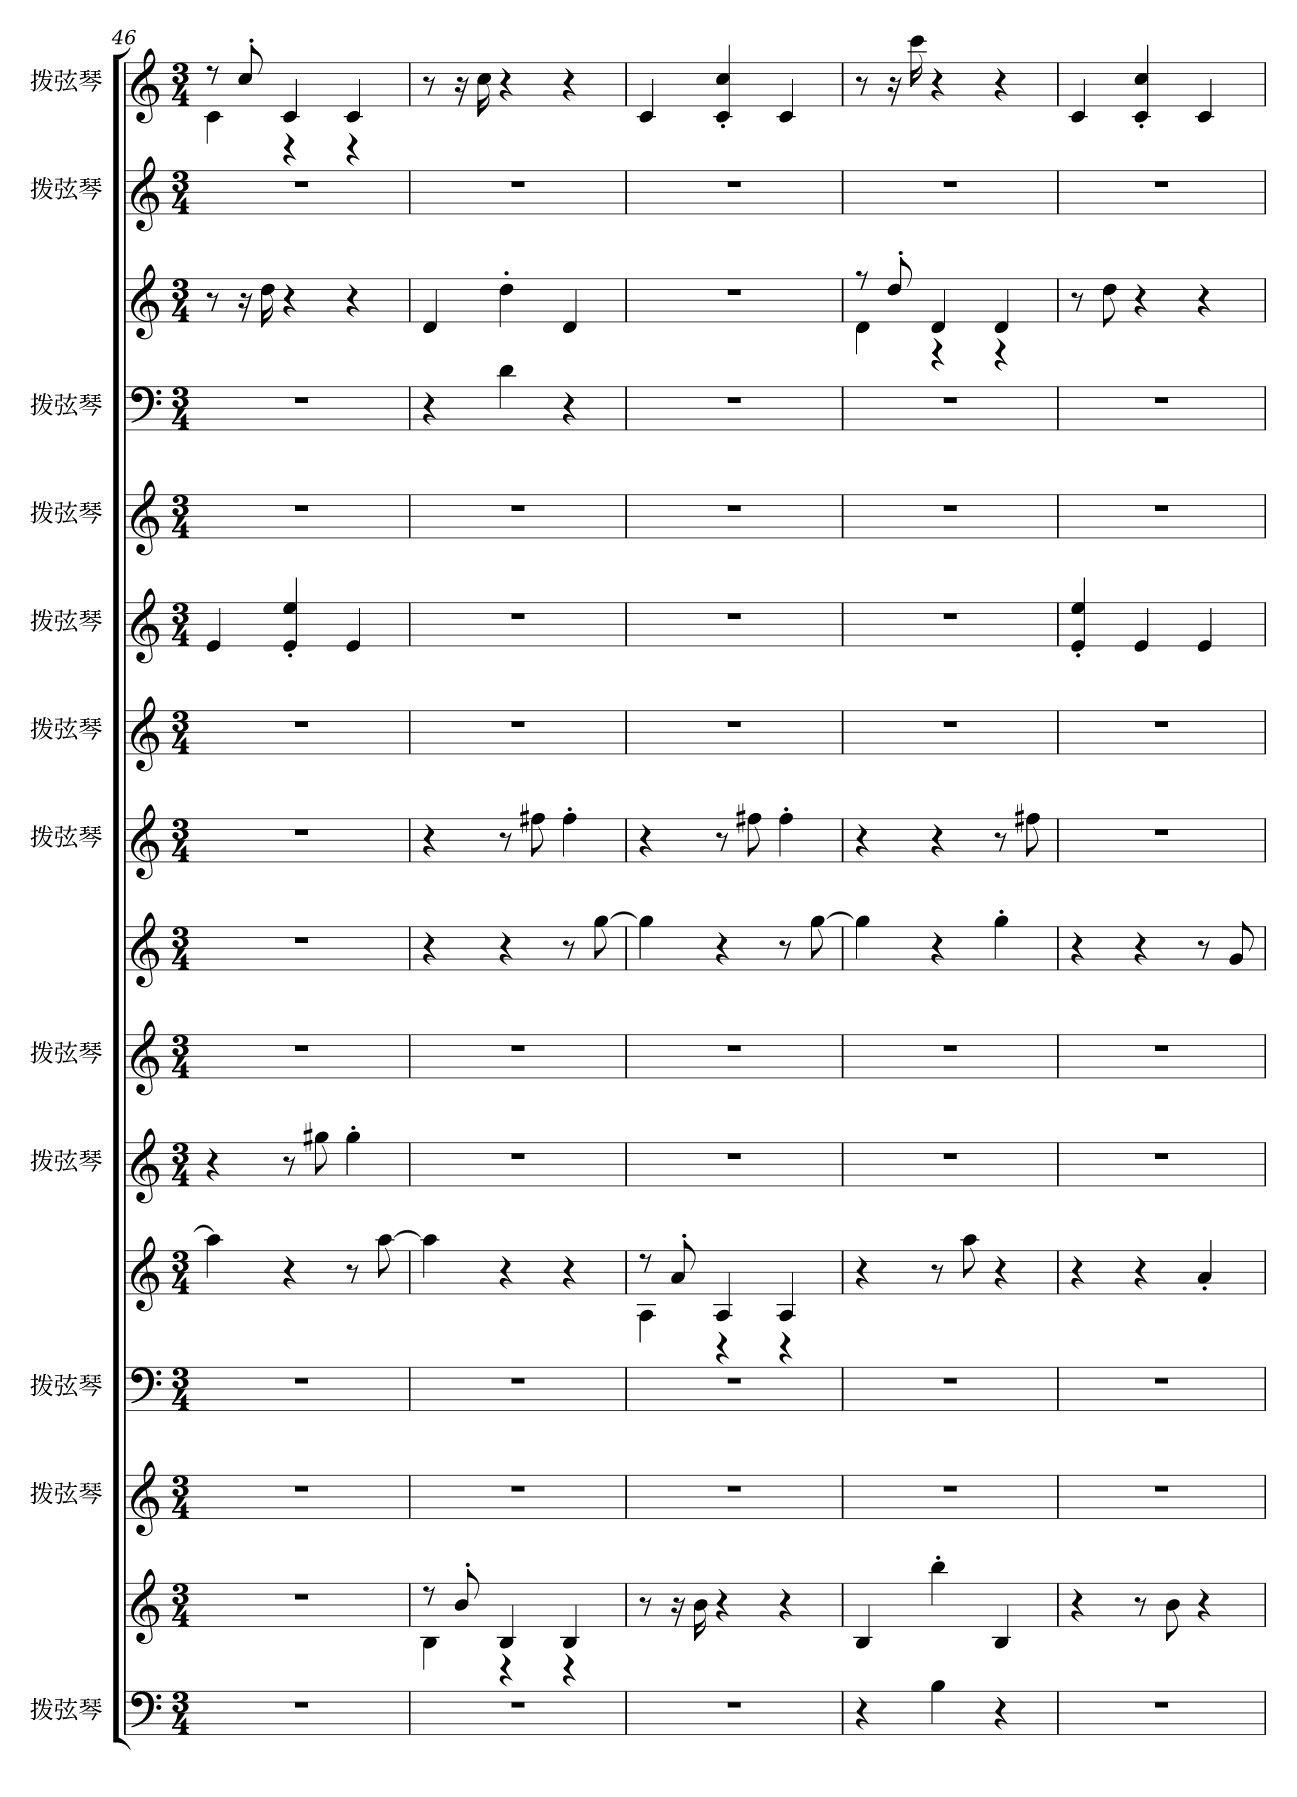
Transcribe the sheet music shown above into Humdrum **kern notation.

**kern	**kern	**kern	**kern	**kern	**kern	**kern	**kern	**kern	**kern	**kern	**kern	**kern	**kern	**kern	**kern
*part12	*part12	*part11	*part10	*part10	*part9	*part8	*part8	*part7	*part6	*part5	*part4	*part3	*part3	*part2	*part1
*staff16	*staff15	*staff14	*staff13	*staff12	*staff11	*staff10	*staff9	*staff8	*staff7	*staff6	*staff5	*staff4	*staff3	*staff2	*staff1
*I"拨弦琴	*	*I"拨弦琴	*I"拨弦琴	*	*I"拨弦琴	*I"拨弦琴	*	*I"拨弦琴	*I"拨弦琴	*I"拨弦琴	*I"拨弦琴	*I"拨弦琴	*	*I"拨弦琴	*I"拨弦琴
*clefF4	*clefG2	*clefG2	*clefF4	*clefG2	*clefG2	*clefG2	*clefG2	*clefG2	*clefG2	*clefG2	*clefG2	*clefF4	*clefG2	*clefG2	*clefG2
*k[]	*k[]	*k[]	*k[]	*k[]	*k[]	*k[]	*k[]	*k[]	*k[]	*k[]	*k[]	*k[]	*k[]	*k[]	*k[]
*M3/4	*M3/4	*M3/4	*M3/4	*M3/4	*M3/4	*M3/4	*M3/4	*M3/4	*M3/4	*M3/4	*M3/4	*M3/4	*M3/4	*M3/4	*M3/4
=46	=46	=46	=46	=46	=46	=46	=46	=46	=46	=46	=46	=46	=46	=46	=46
*	*	*	*	*	*	*	*	*	*	*	*	*	*	*	*^
2.r	2.r	2.r	2.r	4aa\]	4r	2.r	2.r	2.r	2.r	4e/	2.r	2.r	8r	2.r	8r	4c\
.	.	.	.	.	.	.	.	.	.	.	.	.	16r	.	8cc'/	.
.	.	.	.	.	.	.	.	.	.	.	.	.	16dd\	.	.	.
.	.	.	.	4r	8r	.	.	.	.	4e/' 4ee/'	.	.	4r	.	4c/	4r
.	.	.	.	.	8gg#X\	.	.	.	.	.	.	.	.	.	.	.
.	.	.	.	8r	4gg#'\	.	.	.	.	4e/	.	.	4r	.	4c/	4r
.	.	.	.	[8aa\	.	.	.	.	.	.	.	.	.	.	.	.
*	*	*	*	*	*	*	*	*	*	*	*	*	*	*	*v	*v
=47	=47	=47	=47	=47	=47	=47	=47	=47	=47	=47	=47	=47	=47	=47	=47
*	*^	*	*	*	*	*	*	*	*	*	*	*	*	*	*
2.r	8r	4B\	2.r	2.r	4aa\]	2.r	2.r	4r	4r	2.r	2.r	2.r	4r	4d/	2.r	8r
.	8b'/	.	.	.	.	.	.	.	.	.	.	.	.	.	.	16r
.	.	.	.	.	.	.	.	.	.	.	.	.	.	.	.	16cc\
.	4B/	4r	.	.	4r	.	.	4r	8r	.	.	.	4d\	4dd'\	.	4r
.	.	.	.	.	.	.	.	.	8ff#X\	.	.	.	.	.	.	.
.	4B/	4r	.	.	4r	.	.	8r	4ff#'\	.	.	.	4r	4d/	.	4r
.	.	.	.	.	.	.	.	[8gg\	.	.	.	.	.	.	.	.
*	*v	*v	*	*	*	*	*	*	*	*	*	*	*	*	*	*
=48	=48	=48	=48	=48	=48	=48	=48	=48	=48	=48	=48	=48	=48	=48	=48
*	*	*	*	*^	*	*	*	*	*	*	*	*	*	*	*
2.r	8r	2.r	2.r	8r	4A\	2.r	2.r	4gg\]	4r	2.r	2.r	2.r	2.r	2.r	2.r	4c/
.	16r	.	.	8a'/	.	.	.	.	.	.	.	.	.	.	.	.
.	16b\	.	.	.	.	.	.	.	.	.	.	.	.	.	.	.
.	4r	.	.	4A/	4r	.	.	4r	8r	.	.	.	.	.	.	4c/' 4cc/'
.	.	.	.	.	.	.	.	.	8ff#X\	.	.	.	.	.	.	.
.	4r	.	.	4A/	4r	.	.	8r	4ff#'\	.	.	.	.	.	.	4c/
.	.	.	.	.	.	.	.	[8gg\	.	.	.	.	.	.	.	.
*	*	*	*	*v	*v	*	*	*	*	*	*	*	*	*	*	*
!!LO:PB:g=z
=49	=49	=49	=49	=49	=49	=49	=49	=49	=49	=49	=49	=49	=49	=49	=49
*	*	*	*	*	*	*	*	*	*	*	*	*	*^	*	*
4r	4B/	2.r	2.r	4r	2.r	2.r	4gg\]	4r	2.r	2.r	2.r	2.r	8r	4d\	2.r	8r
.	.	.	.	.	.	.	.	.	.	.	.	.	8dd'/	.	.	16r
.	.	.	.	.	.	.	.	.	.	.	.	.	.	.	.	16ccc\
4B\	4bb'\	.	.	8r	.	.	4r	4r	.	.	.	.	4d/	4r	.	4r
.	.	.	.	8aa\	.	.	.	.	.	.	.	.	.	.	.	.
4r	4B/	.	.	4r	.	.	4gg'\	8r	.	.	.	.	4d/	4r	.	4r
.	.	.	.	.	.	.	.	8ff#X\	.	.	.	.	.	.	.	.
*	*	*	*	*	*	*	*	*	*	*	*	*	*v	*v	*	*
=50	=50	=50	=50	=50	=50	=50	=50	=50	=50	=50	=50	=50	=50	=50	=50
2.r	4r	2.r	2.r	4r	2.r	2.r	4r	2.r	2.r	4e/' 4ee/'	2.r	2.r	8r	2.r	4c/
.	.	.	.	.	.	.	.	.	.	.	.	.	8dd\	.	.
.	8r	.	.	4r	.	.	4r	.	.	4e/	.	.	4r	.	4c/' 4cc/'
.	8b\	.	.	.	.	.	.	.	.	.	.	.	.	.	.
.	4r	.	.	4a'/	.	.	8r	.	.	4e/	.	.	4r	.	4c/
.	.	.	.	.	.	.	8g/	.	.	.	.	.	.	.	.
=	=	=	=	=	=	=	=	=	=	=	=	=	=	=	=
*-	*-	*-	*-	*-	*-	*-	*-	*-	*-	*-	*-	*-	*-	*-	*-
